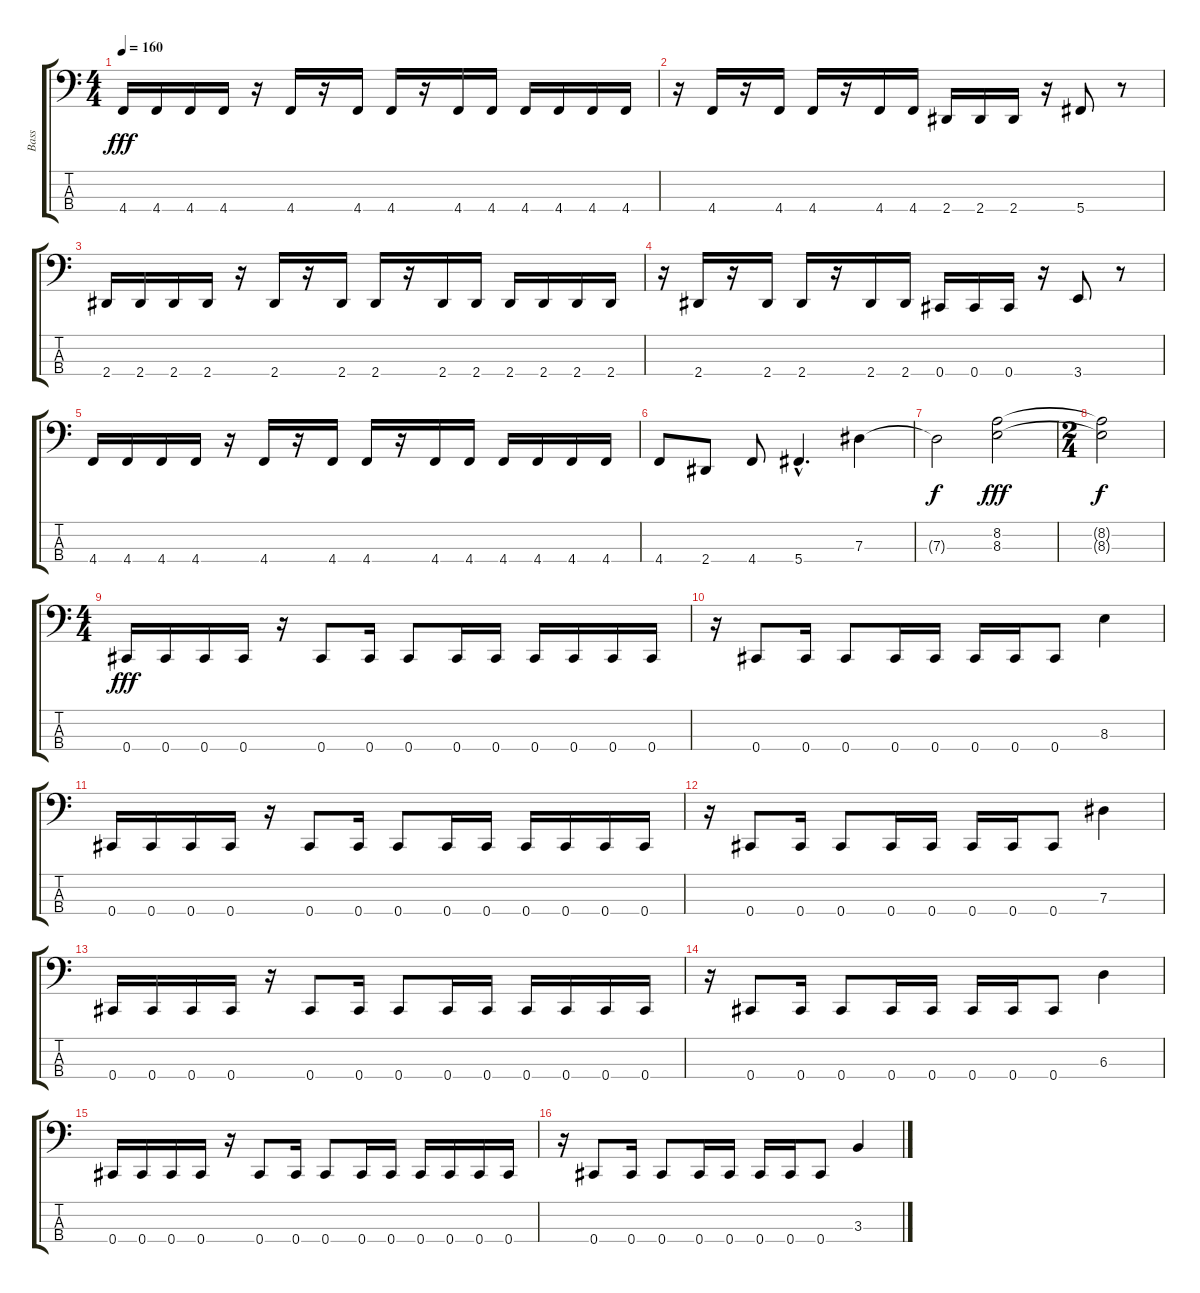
\track ("Bass" "Bass") {instrument electricbasspick}
\staff {score tabs}
\tuning (Gb2 Db2 Ab1 Db1) {hide}
\ts (4 4)
\tempo 160
\clef f4
\ks c
4.4.16{dy fff} 4.4.16 4.4.16 4.4.16 r.16 4.4.16 r.16 4.4.16 4.4.16 r.16 4.4.16 4.4.16 4.4.16 4.4.16 4.4.16 4.4.16 |
r.16 4.4.16 r.16 4.4.16 4.4.16 r.16 4.4.16 4.4.16 2.4.16 2.4.16 2.4.16 r.16 5.4.8 r.8 |
2.4.16 2.4.16 2.4.16 2.4.16 r.16 2.4.16 r.16 2.4.16 2.4.16 r.16 2.4.16 2.4.16 2.4.16 2.4.16 2.4.16 2.4.16 |
r.16 2.4.16 r.16 2.4.16 2.4.16 r.16 2.4.16 2.4.16 0.4.16 0.4.16 0.4.16 r.16 3.4.8 r.8 |
4.4.16 4.4.16 4.4.16 4.4.16 r.16 4.4.16 r.16 4.4.16 4.4.16 r.16 4.4.16 4.4.16 4.4.16 4.4.16 4.4.16 4.4.16 |
4.4.8 2.4.8 4.4.8 5.4{hac}.4{d} 7.3.4 |
7.3{t}.2{dy f} (8.2 8.3).2{dy fff} |
\ts (2 4)
(8.2{t} 8.3{t}).2{dy f} |
\ts (4 4)
0.4.16{dy fff} 0.4.16 0.4.16 0.4.16 r.16 0.4.8 0.4.16 0.4.8 0.4.16 0.4.16 0.4.16 0.4.16 0.4.16 0.4.16 |
r.16 0.4.8 0.4.16 0.4.8 0.4.16 0.4.16 0.4.16 0.4.16 0.4.8 8.3.4 |
0.4.16 0.4.16 0.4.16 0.4.16 r.16 0.4.8 0.4.16 0.4.8 0.4.16 0.4.16 0.4.16 0.4.16 0.4.16 0.4.16 |
r.16 0.4.8 0.4.16 0.4.8 0.4.16 0.4.16 0.4.16 0.4.16 0.4.8 7.3.4 |
0.4.16 0.4.16 0.4.16 0.4.16 r.16 0.4.8 0.4.16 0.4.8 0.4.16 0.4.16 0.4.16 0.4.16 0.4.16 0.4.16 |
r.16 0.4.8 0.4.16 0.4.8 0.4.16 0.4.16 0.4.16 0.4.16 0.4.8 6.3.4 |
0.4.16 0.4.16 0.4.16 0.4.16 r.16 0.4.8 0.4.16 0.4.8 0.4.16 0.4.16 0.4.16 0.4.16 0.4.16 0.4.16 |
r.16 0.4.8 0.4.16 0.4.8 0.4.16 0.4.16 0.4.16 0.4.16 0.4.8 3.3.4
